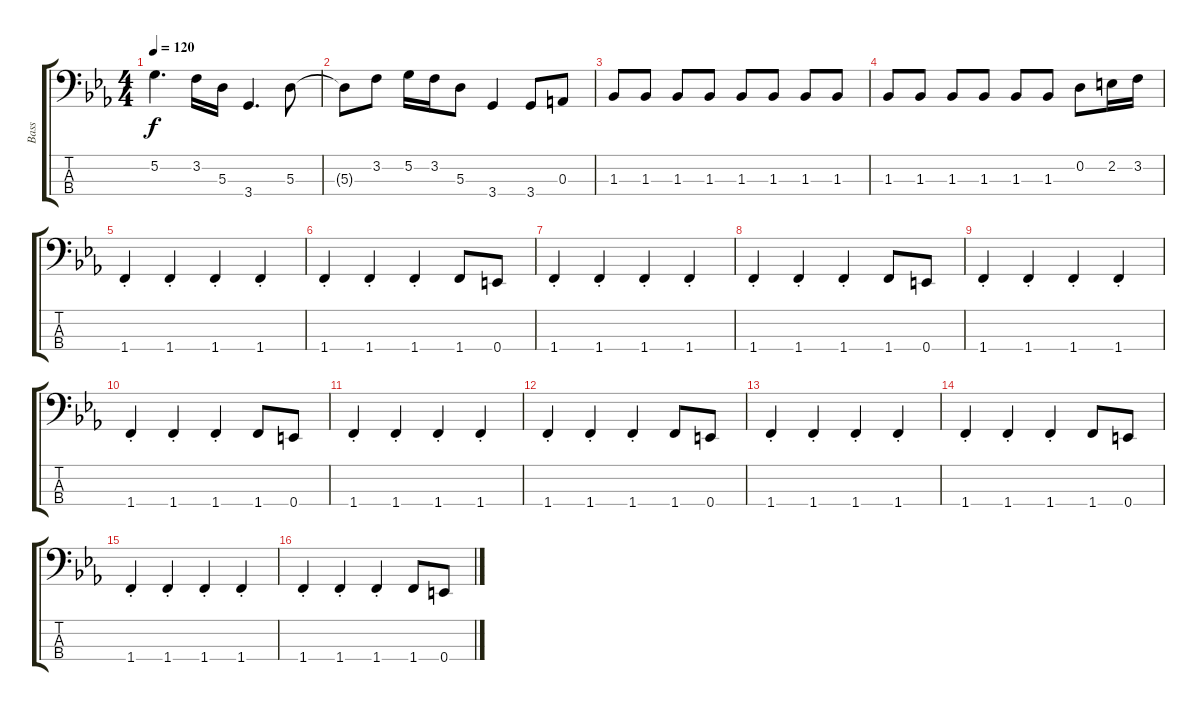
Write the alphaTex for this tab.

\track ("Bass" "Bass") {instrument electricbassfinger}
\staff {score tabs}
\tuning (G2 D2 A1 E1) {hide}
\ts (4 4)
\tempo 120
\clef f4
\ks eb
5.2.4{d dy f} 3.2.16 5.3.16 3.4.4{d} 5.3.8 |
5.3{t}.8 3.2.8 5.2.16 3.2.16 5.3.8 3.4.4 3.4.8 0.3.8 |
1.3.8 1.3.8 1.3.8 1.3.8 1.3.8 1.3.8 1.3.8 1.3.8 |
1.3.8 1.3.8 1.3.8 1.3.8 1.3.8 1.3.8 0.2.8 2.2.16 3.2.16 |
1.4{st}.4 1.4{st}.4 1.4{st}.4 1.4{st}.4 |
1.4{st}.4 1.4{st}.4 1.4{st}.4 1.4.8 0.4.8 |
1.4{st}.4 1.4{st}.4 1.4{st}.4 1.4{st}.4 |
1.4{st}.4 1.4{st}.4 1.4{st}.4 1.4.8 0.4.8 |
1.4{st}.4 1.4{st}.4 1.4{st}.4 1.4{st}.4 |
1.4{st}.4 1.4{st}.4 1.4{st}.4 1.4.8 0.4.8 |
1.4{st}.4 1.4{st}.4 1.4{st}.4 1.4{st}.4 |
1.4{st}.4 1.4{st}.4 1.4{st}.4 1.4.8 0.4.8 |
1.4{st}.4 1.4{st}.4 1.4{st}.4 1.4{st}.4 |
1.4{st}.4 1.4{st}.4 1.4{st}.4 1.4.8 0.4.8 |
1.4{st}.4 1.4{st}.4 1.4{st}.4 1.4{st}.4 |
1.4{st}.4 1.4{st}.4 1.4{st}.4 1.4.8 0.4.8
